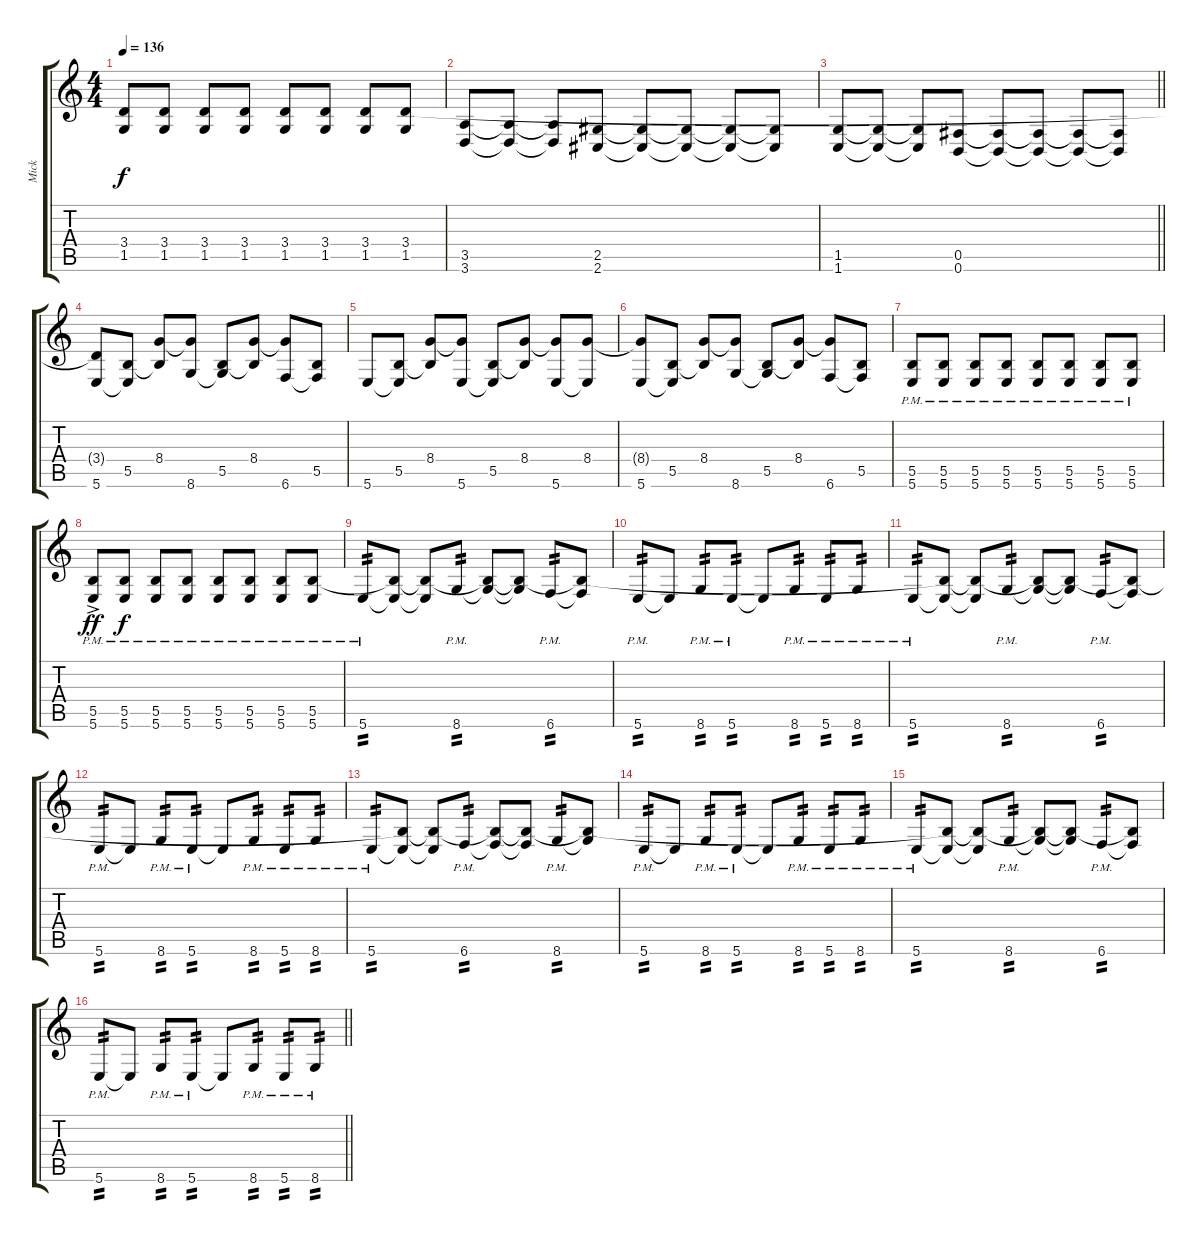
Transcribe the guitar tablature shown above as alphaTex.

\track ("Mick" "Mick") {instrument overdrivenguitar}
\staff {score tabs}
\tuning (Db4 Ab3 E3 B2 Gb2 B1) {hide}
\ts (4 4)
\tempo 136
\clef g2
\ks c
(3.4 1.5).8{dy f} (3.4 1.5).8 (3.4 1.5).8 (3.4 1.5).8 (3.4 1.5).8 (3.4 1.5).8 (3.4 1.5).8 (3.4 1.5).8 |
(3.5 3.6).8 (3.5{t} 3.6{t}).8 (3.5{t} 3.6{t}).8 (2.5 2.6).8 (2.5{t} 2.6{t}).8 (2.5{t} 2.6{t}).8 (2.5{t} 2.6{t}).8 (2.5{t} 2.6{t}).8 |
\barLineRight lightlight
(1.5 1.6).8 (1.5{t} 1.6{t}).8 (1.5{t} 1.6{t}).8 (0.5 0.6).8 (0.5{t} 0.6{t}).8 (0.5{t} 0.6{t}).8 (0.5{t} 0.6{t}).8 (0.5{t} 0.6{t}).8 |
(3.4{t} 5.6).8 (5.5 5.6{t}).8 (8.4 5.5{t}).8 (8.4{t} 8.6).8 (5.5 8.6{t}).8 (8.4 5.5{t}).8 (8.4{t} 6.6).8 (5.5 6.6{t}).8 |
5.6.8 (5.5 5.6{t}).8 (8.4 5.5{t}).8 (8.4{t} 5.6).8 (5.5 5.6{t}).8 (8.4 5.5{t}).8 (8.4{t} 5.6).8 (8.4 5.6{t}).8 |
(8.4{t} 5.6).8 (5.5 5.6{t}).8 (8.4 5.5{t}).8 (8.4{t} 8.6).8 (5.5 8.6{t}).8 (8.4 5.5{t}).8 (8.4{t} 6.6).8 (5.5 6.6{t}).8 |
(5.5{pm} 5.6{pm}).8 (5.5{pm} 5.6{pm}).8 (5.5{pm} 5.6{pm}).8 (5.5{pm} 5.6{pm}).8 (5.5{pm} 5.6{pm}).8 (5.5{pm} 5.6{pm}).8 (5.5{pm} 5.6{pm}).8 (5.5{pm} 5.6{pm}).8 |
(5.5{ac pm} 5.6{ac pm}).8{dy ff} (5.5{pm} 5.6{pm}).8{dy f} (5.5{pm} 5.6{pm}).8 (5.5{pm} 5.6{pm}).8 (5.5{pm} 5.6{pm}).8 (5.5{pm} 5.6{pm}).8 (5.5{pm} 5.6{pm}).8 (5.5{pm} 5.6{pm}).8 |
5.6{pm}.8{tp 2} (5.5{t} 5.6{t}).8 (5.5{t} 5.6{t}).8 8.6{pm}.8{tp 2} (5.5{t} 8.6{t}).8 (5.5{t} 8.6{t}).8 6.6{pm}.8{tp 2} (5.5{t} 6.6{t}).8 |
5.6{pm}.8{tp 2} 5.6{t}.8 8.6{pm}.8{tp 2} 5.6{pm}.8{tp 2} 5.6{t}.8 8.6{pm}.8{tp 2} 5.6{pm}.8{tp 2} 8.6{pm}.8{tp 2} |
5.6{pm}.8{tp 2} (5.5{t} 5.6{t}).8 (5.5{t} 5.6{t}).8 8.6{pm}.8{tp 2} (5.5{t} 8.6{t}).8 (5.5{t} 8.6{t}).8 6.6{pm}.8{tp 2} (5.5{t} 6.6{t}).8 |
5.6{pm}.8{tp 2} 5.6{t}.8 8.6{pm}.8{tp 2} 5.6{pm}.8{tp 2} 5.6{t}.8 8.6{pm}.8{tp 2} 5.6{pm}.8{tp 2} 8.6{pm}.8{tp 2} |
5.6{pm}.8{tp 2} (5.5{t} 5.6{t}).8 (5.5{t} 5.6{t}).8 6.6{pm}.8{tp 2} (5.5{t} 6.6{t}).8 (5.5{t} 6.6{t}).8 8.6{pm}.8{tp 2} (5.5{t} 8.6{t}).8 |
5.6{pm}.8{tp 2} 5.6{t}.8 8.6{pm}.8{tp 2} 5.6{pm}.8{tp 2} 5.6{t}.8 8.6{pm}.8{tp 2} 5.6{pm}.8{tp 2} 8.6{pm}.8{tp 2} |
5.6{pm}.8{tp 2} (5.5{t} 5.6{t}).8 (5.5{t} 5.6{t}).8 8.6{pm}.8{tp 2} (5.5{t} 8.6{t}).8 (5.5{t} 8.6{t}).8 6.6{pm}.8{tp 2} (5.5{t} 6.6{t}).8 |
\barLineRight lightlight
5.6{pm}.8{tp 2} 5.6{t}.8 8.6{pm}.8{tp 2} 5.6{pm}.8{tp 2} 5.6{t}.8 8.6{pm}.8{tp 2} 5.6{pm}.8{tp 2} 8.6{pm}.8{tp 2}
